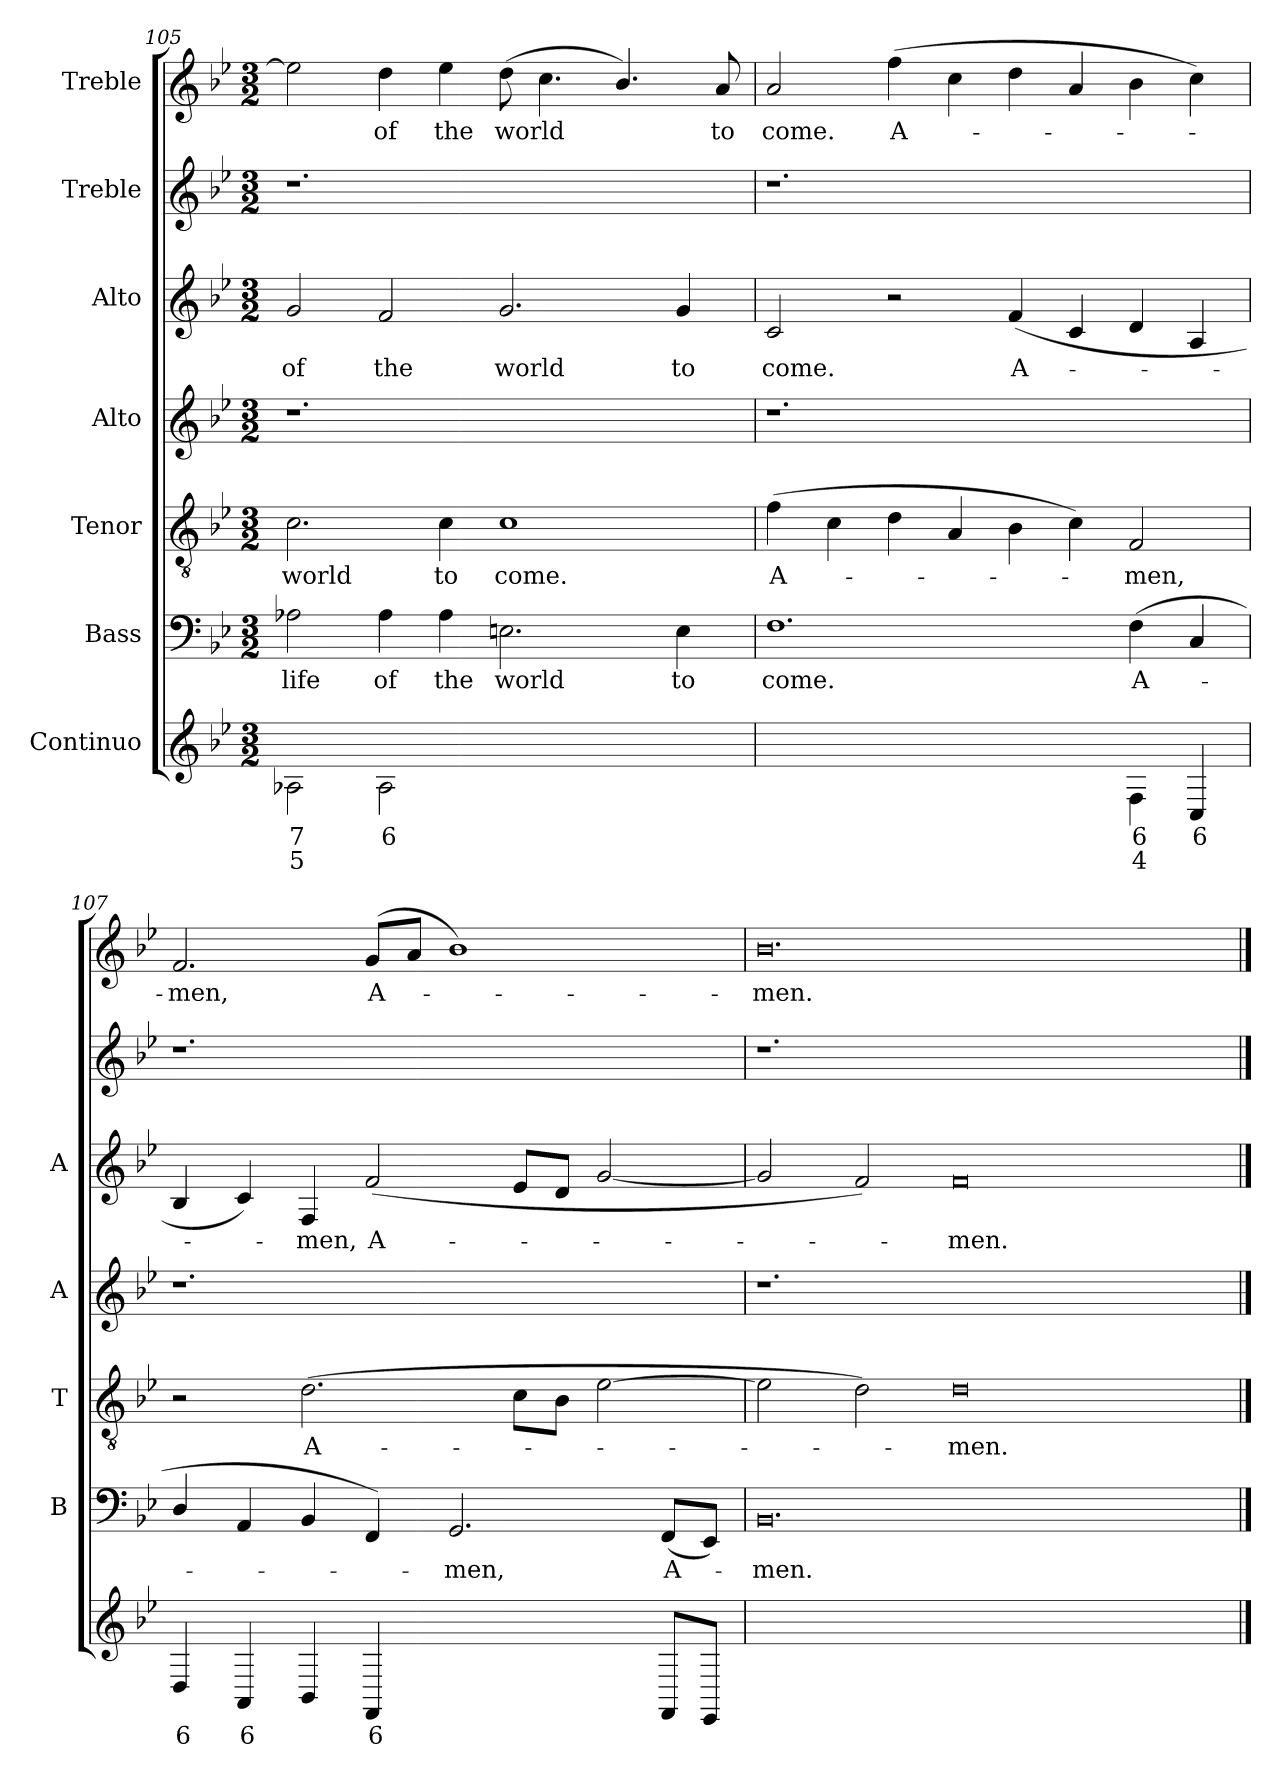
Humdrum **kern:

**kern	**text	**text	**kern	**text	**kern	**text	**kern	**kern	**text	**kern	**kern	**text
*part7	*part7	*part7	*part6	*part6	*part5	*part5	*part4	*part3	*part3	*part2	*part1	*part1
*staff7	*staff7	*staff7	*staff6	*staff6	*staff5	*staff5	*staff4	*staff3	*staff3	*staff2	*staff1	*staff1
*I"Continuo	*	*	*I"Bass	*	*I"Tenor	*	*I"Alto	*I"Alto	*	*I"Treble	*I"Treble	*
*	*	*	*I'B	*	*I'T	*	*I'A	*I'A	*	*	*	*
!!LO:PB:g=z
*clefG2	*	*	*clefF4	*	*clefGv2	*	*clefG2	*clefG2	*	*clefG2	*clefG2	*
*k[b-e-]	*	*	*k[b-e-]	*	*k[b-e-]	*	*k[b-e-]	*k[b-e-]	*	*k[b-e-]	*k[b-e-]	*
*B-:	*	*	*B-:	*	*B-:	*	*B-:	*B-:	*	*B-:	*B-:	*
*M3/2	*	*	*M3/2	*	*M3/2	*	*M3/2	*M3/2	*	*M3/2	*M3/2	*
=105	=105	=105	=105	=105	=105	=105	=105	=105	=105	=105	=105	=105
!	!LO:LY:b	!LO:LY:b	!	!LO:LY:b	!	!LO:LY:b	!	!	!LO:LY:b	!	!	!
2A-X\	7	5	2A-X\	life	2.c\	world	1.r	2g/	of	1.r	2ee-\]	.
!	!LO:LY:b	!	!	!LO:LY:b	!	!	!	!	!LO:LY:b	!	!	!LO:LY:b
2A-\	6	.	4A-\	of	.	.	.	2f/	the	.	4dd\	of
!	!	!	!	!LO:LY:b	!	!LO:LY:b	!	!	!	!	!	!LO:LY:b
.	.	.	4A-\	the	4c\	to	.	.	.	.	4ee-\	the
!	!LO:LY:b	!	!	!LO:LY:b	!	!LO:LY:b	!	!	!LO:LY:b	!	!	!LO:LY:b
[2En\yy	6	.	2.En\	world	1c	come.	.	2.g/	world	.	(>8dd\	world
.	.	.	.	.	.	.	.	.	.	.	4.cc\	.
!	!LO:LY:b	!LO:LY:b	!	!	!	!	!	!	!	!	!	!
2E\yy]	6	5	.	.	.	.	2ryy	.	.	2ryy	4.b-/)	.
!	!	!	!	!LO:LY:b	!	!	!	!	!LO:LY:b	!	!	!
.	.	.	4E\	to	.	.	.	4g/	to	.	.	.
!	!	!	!	!	!	!	!	!	!	!	!	!LO:LY:b
.	.	.	.	.	.	.	.	.	.	.	8a/	to
=106	=106	=106	=106	=106	=106	=106	=106	=106	=106	=106	=106	=106
!	!LO:LY:b	!LO:LY:b	!	!LO:LY:b	!	!LO:LY:b	!	!	!LO:LY:b	!	!	!LO:LY:b
[4F\yy	5	3	1.F	come.	(>4f\	A-	1.r	2c/	come.	1.r	2a/	come.
4F\yy]	.	.	.	.	4c\	.	.	.	.	.	.	.
*	*	*	*	*	*	*	*	*	*	*	*MM159	*
!	!LO:LY:b	!LO:LY:b	!	!	!	!	!	!	!	!	!	!LO:LY:b
4F\yy	6	4	.	.	4d\	.	.	2r	.	.	(>4ff\	A-
*	*	*	*	*	*	*	*	*	*	*	*MM157	*
!	!LO:LY:b	!LO:LY:b	!	!	!	!	!	!	!	!	!	!
4F\yy	5	3	.	.	4A/	.	.	.	.	.	4cc\	.
*	*	*	*	*	*	*	*	*	*	*	*MM155	*
!	!LO:LY:b	!LO:LY:b	!	!	!	!	!	!	!LO:LY:b	!	!	!
4F\yy	6	4	.	.	4B-\	.	.	(<4f/	A-	.	4dd\	.
*	*	*	*	*	*	*	*	*	*	*	*MM153	*
!	!LO:LY:b	!LO:LY:b	!	!	!	!	!	!	!	!	!	!
4F\yy	5	3	.	.	4c\)	.	.	4c/	.	.	4a/	.
*	*	*	*	*	*	*	*	*	*	*	*MM151	*
!	!LO:LY:b	!LO:LY:b	!	!LO:LY:b	!	!LO:LY:b	!	!	!	!	!	!
4F\	6	4	(<4F\	A-	2F/	men,	2ryy	4d/	.	2ryy	4b-\	.
*	*	*	*	*	*	*	*	*	*	*	*MM150	*
!	!LO:LY:b	!	!	!	!	!	!	!	!	!	!	!
4C/	6	.	4C/	.	.	.	.	4A/	.	.	4cc\)	.
=107	=107	=107	=107	=107	=107	=107	=107	=107	=107	=107	=107	=107
*	*	*	*	*	*	*	*	*	*	*	*MM146	*
!	!LO:LY:b	!	!	!	!	!	!	!	!	!	!	!LO:LY:b
4D/	6	.	4D/	.	2r	.	1.r	4B-/	.	1.r	2.f/	men,
!	!LO:LY:b	!	!	!	!	!	!	!	!	!	!	!
4AA/	6	.	4AA/	.	.	.	.	4c/)	.	.	.	.
!	!	!	!	!	!	!LO:LY:b	!	!	!LO:LY:b	!	!	!
4BB-/	.	.	4BB-/	.	(>2.d\	A-	.	4F/	men,	.	.	.
*	*	*	*	*	*	*	*	*	*	*	*MM143	*
!	!LO:LY:b	!	!	!	!	!	!	!	!LO:LY:b	!	!	!LO:LY:b
4FF/	6	.	4FF/)	.	.	.	.	(<2f/	A-	.	(<8g/L	A-
*	*	*	*	*	*	*	*	*	*	*	*MM142	*
.	.	.	.	.	.	.	.	.	.	.	8a/J	.
*	*	*	*	*	*	*	*	*	*	*	*MM139	*
!	!LO:LY:b	!	!	!LO:LY:b	!	!	!	!	!	!	!	!
[2GG/yy	7	.	2.GG/	men,	.	.	.	.	.	.	1b-)	.
.	.	.	.	.	8c\L	.	.	8e-/L	.	.	.	.
.	.	.	.	.	8B-\J	.	.	8d/J	.	.	.	.
!	!LO:LY:b	!	!	!	!	!	!	!	!	!	!	!
4GG/yy]	6	.	.	.	[2e-\	.	2ryy	[2g/	.	2ryy	.	.
!	!	!	!	!LO:LY:b	!	!	!	!	!	!	!	!
8FF/L	.	.	(<8FF/L	A-	.	.	.	.	.	.	.	.
8EE-/J	.	.	8EE-/J)	.	.	.	.	.	.	.	.	.
=108	=108	=108	=108	=108	=108	=108	=108	=108	=108	=108	=108	=108
*	*	*	*	*	*	*	*	*	*	*	*MM136	*
!	!LO:LY:b	!LO:LY:b	!	!LO:LY:b	!	!	!	!	!	!	!	!LO:LY:b
[2BB-/yy	6	4	0.BB-	men.	2e-\]	.	1.r	2g/]	.	1.r	0.b-	men.
!	!LO:LY:b	!LO:LY:b	!	!	!	!	!	!	!	!	!	!
2BB-/yy]	5	3	.	.	2d\)	.	.	2f/)	.	.	.	.
!	!	!	!	!	!	!LO:LY:b	!	!	!LO:LY:b	!	!	!
0BB-yy	.	.	.	.	0d	men.	.	0f	men.	.	.	.
.	.	.	.	.	.	.	1.ryy	.	.	1.ryy	.	.
==	==	==	==	==	==	==	==	==	==	==	==	==
*-	*-	*-	*-	*-	*-	*-	*-	*-	*-	*-	*-	*-
